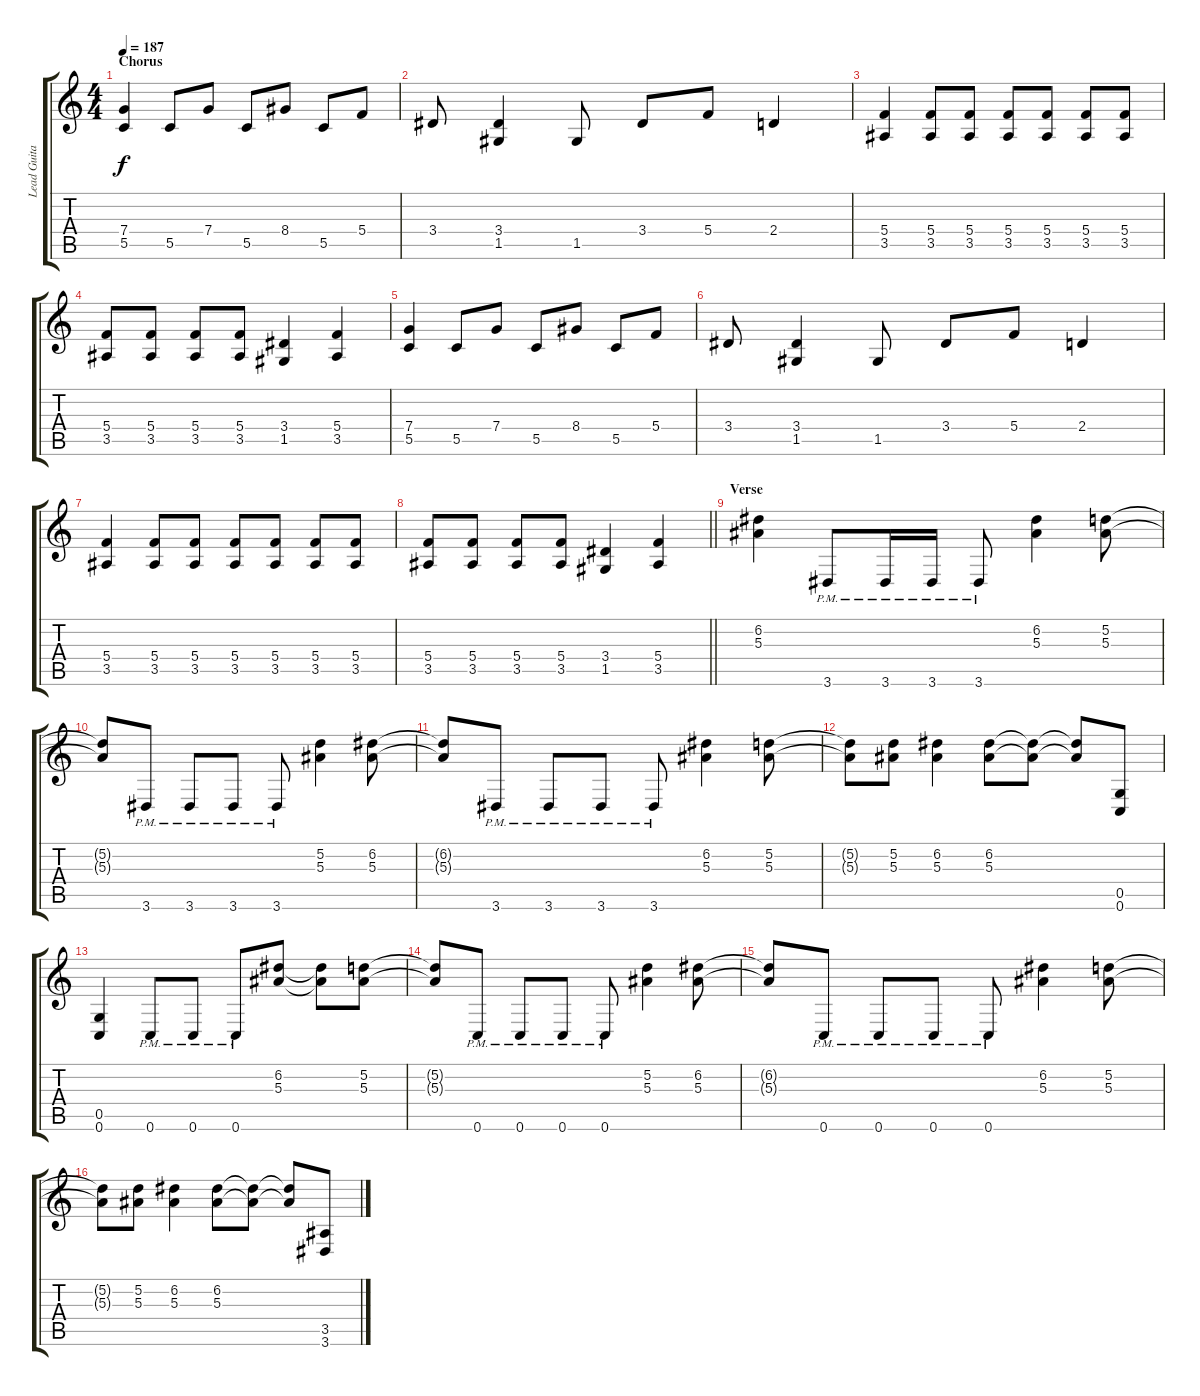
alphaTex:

\track ("Lead Guitar" "Lead Guita") {instrument overdrivenguitar}
\staff {score tabs}
\tuning (D4 A3 F3 C3 G2 C2) {hide}
\ts (4 4)
\section ("" "Chorus")
\tempo 187
\clef g2
\ks c
(7.4 5.5).4{dy f} 5.5.8 7.4.8 5.5.8 8.4.8 5.5.8 5.4.8 |
3.4.8 (3.4 1.5).4 1.5.8 3.4.8 5.4.8 2.4.4 |
(5.4 3.5).4 (5.4 3.5).8 (5.4 3.5).8 (5.4 3.5).8 (5.4 3.5).8 (5.4 3.5).8 (5.4 3.5).8 |
(5.4 3.5).8 (5.4 3.5).8 (5.4 3.5).8 (5.4 3.5).8 (3.4 1.5).4 (5.4 3.5).4 |
(7.4 5.5).4 5.5.8 7.4.8 5.5.8 8.4.8 5.5.8 5.4.8 |
3.4.8 (3.4 1.5).4 1.5.8 3.4.8 5.4.8 2.4.4 |
(5.4 3.5).4 (5.4 3.5).8 (5.4 3.5).8 (5.4 3.5).8 (5.4 3.5).8 (5.4 3.5).8 (5.4 3.5).8 |
\barLineRight lightlight
(5.4 3.5).8 (5.4 3.5).8 (5.4 3.5).8 (5.4 3.5).8 (3.4 1.5).4 (5.4 3.5).4 |
\section ("" "Verse")
(6.2 5.3).4 3.6{pm}.8 3.6{pm}.16 3.6{pm}.16 3.6{pm}.8 (6.2 5.3).4 (5.2 5.3).8 |
(5.2{t} 5.3{t}).8 3.6{pm}.8 3.6{pm}.8 3.6{pm}.8 3.6{pm}.8 (5.2 5.3).4 (6.2 5.3).8 |
(6.2{t} 5.3{t}).8 3.6{pm}.8 3.6{pm}.8 3.6{pm}.8 3.6{pm}.8 (6.2 5.3).4 (5.2 5.3).8 |
(5.2{t} 5.3{t}).8 (5.2 5.3).8 (6.2 5.3).4 (6.2 5.3).8 (6.2{t} 5.3{t}).8 (6.2{t} 5.3{t}).8 (0.5 0.6).8 |
(0.5 0.6).4 0.6{pm}.8 0.6{pm}.8 0.6{pm}.8 (6.2 5.3).8 (6.2{t} 5.3{t}).8 (5.2 5.3).8 |
(5.2{t} 5.3{t}).8 0.6{pm}.8 0.6{pm}.8 0.6{pm}.8 0.6{pm}.8 (5.2 5.3).4 (6.2 5.3).8 |
(6.2{t} 5.3{t}).8 0.6{pm}.8 0.6{pm}.8 0.6{pm}.8 0.6{pm}.8 (6.2 5.3).4 (5.2 5.3).8 |
(5.2{t} 5.3{t}).8 (5.2 5.3).8 (6.2 5.3).4 (6.2 5.3).8 (6.2{t} 5.3{t}).8 (6.2{t} 5.3{t}).8 (3.5 3.6).8
